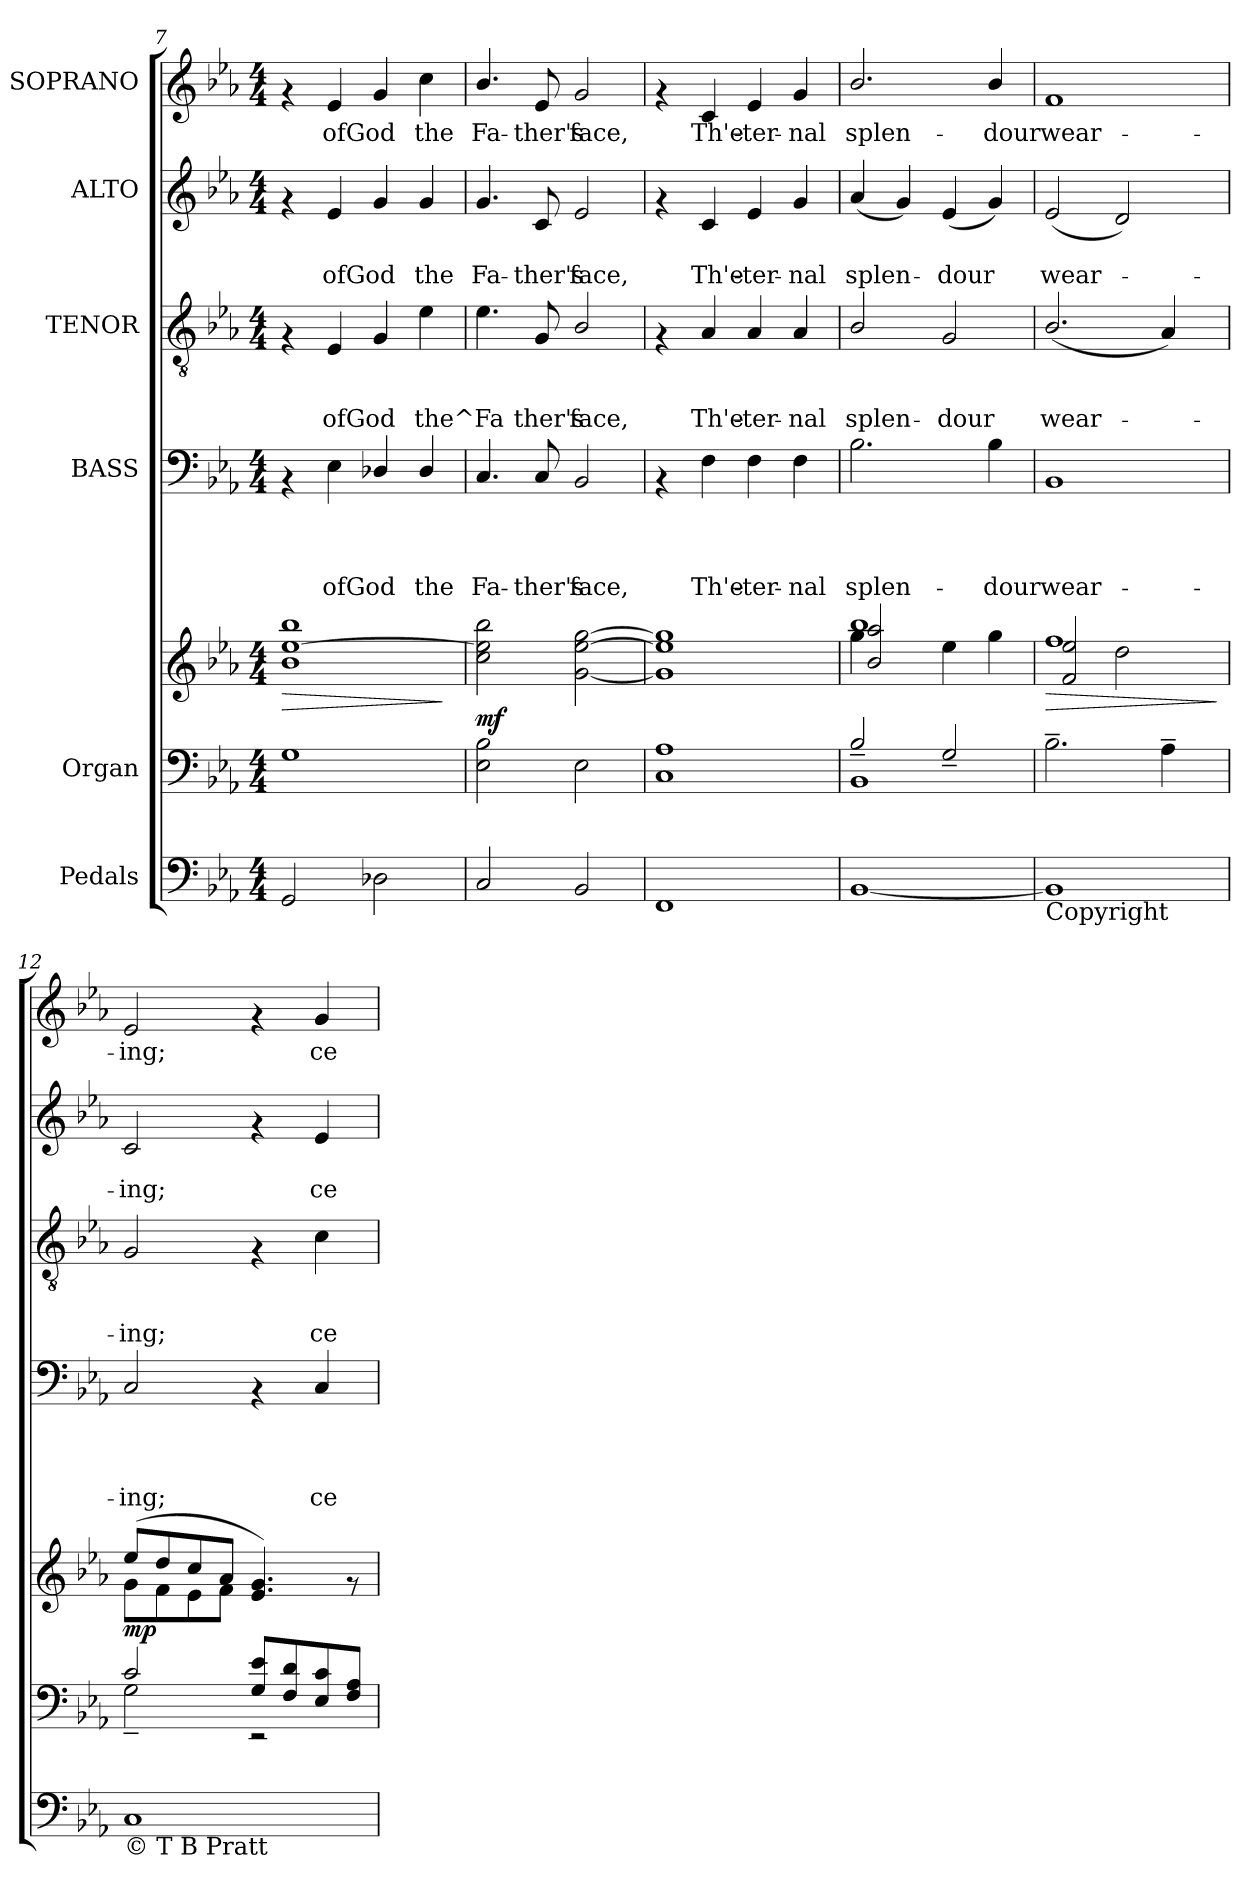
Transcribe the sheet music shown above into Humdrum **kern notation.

**kern	**kern	**kern	**dynam	**kern	**text	**text	**text	**text	**kern	**text	**text	**text	**kern	**text	**text	**kern	**text
*part6	*part5	*part5	*part5	*part4	*part4	*part4	*part4	*part4	*part3	*part3	*part3	*part3	*part2	*part2	*part2	*part1	*part1
*staff7	*staff6	*staff5	*staff5/6	*staff4	*staff4	*staff4	*staff4	*staff4	*staff3	*staff3	*staff3	*staff3	*staff2	*staff2	*staff2	*staff1	*staff1
*I"Pedals	*I"Organ	*	*	*I"BASS	*	*	*	*	*I"TENOR	*	*	*	*I"ALTO	*	*	*I"SOPRANO	*
*clefF4	*clefF4	*clefG2	*	*clefF4	*	*	*	*	*clefGv2	*	*	*	*clefG2	*	*	*clefG2	*
*k[b-e-a-]	*k[b-e-a-]	*k[b-e-a-]	*	*k[b-e-a-]	*	*	*	*	*k[b-e-a-]	*	*	*	*k[b-e-a-]	*	*	*k[b-e-a-]	*
*E-:	*E-:	*E-:	*	*E-:	*	*	*	*	*E-:	*	*	*	*E-:	*	*	*E-:	*
*M4/4	*M4/4	*M4/4	*	*M4/4	*	*	*	*	*M4/4	*	*	*	*M4/4	*	*	*M4/4	*
=7	=7	=7	=7	=7	=7	=7	=7	=7	=7	=7	=7	=7	=7	=7	=7	=7	=7
!	!	!	!LO:HP:b	!	!	!	!	!	!	!	!	!	!	!	!	!	!
2GG/	1G	1b- [<1ee- 1bb-	>	4rAA	.	.	.	.	4rF	.	.	.	4rf	.	.	4rf	.
!	!	!	!	!	!	!	!	!LO:LY:b	!	!	!	!LO:LY:b	!	!	!LO:LY:b	!	!LO:LY:b
.	.	.	.	4E-\	.	.	.	ofGod	4E-/	.	.	ofGod	4e-/	.	ofGod	4e-/	ofGod
2D-X\	.	.	.	4D-X/	.	.	.	.	4G/	.	.	.	4g/	.	.	4g/	.
!	!	!	!	!	!	!	!	!LO:LY:b	!	!	!	!LO:LY:b	!	!	!LO:LY:b	!	!LO:LY:b
.	.	.	.	4D-/	.	.	.	the	4e-\	.	.	the^Fa	4g/	.	the	4cc\	the
.	.	.	]	.	.	.	.	.	.	.	.	.	.	.	.	.	.
!!LO:LB:g=z
=8	=8	=8	=8	=8	=8	=8	=8	=8	=8	=8	=8	=8	=8	=8	=8	=8	=8
!	!	!	!LO:DY:a=2	!	!	!	!	!LO:LY:b	!	!	!	!	!	!	!LO:LY:b	!	!LO:LY:b
2C/	2E-\ 2B-\	2cc\ 2ee-\] 2bb-\	mf	4.C/	.	.	.	Fa-	4.e-\	.	.	.	4.g/	.	Fa-	4.b-/	Fa-
!	!	!	!	!	!	!	!	!LO:LY:b	!	!	!	!LO:LY:b	!	!	!LO:LY:b	!	!LO:LY:b
.	.	.	.	8C/	.	.	.	-ther's	8G/	.	.	ther's	8c/	.	-ther's	8e-/	-ther's
!	!	!	!	!	!	!	!	!LO:LY:b	!	!	!	!LO:LY:b	!	!	!LO:LY:b	!	!LO:LY:b
2BB-/	2E-\	[<2g\ [>2ee-\ [>2gg\	.	2BB-/	.	.	.	face,	2B-/	.	.	face,	2e-/	.	face,	2g/	face,
=9	=9	=9	=9	=9	=9	=9	=9	=9	=9	=9	=9	=9	=9	=9	=9	=9	=9
1FF	1C 1A-	1g] 1ee-] 1gg]	.	4rAA	.	.	.	.	4rF	.	.	.	4rf	.	.	4rf	.
!	!	!	!	!	!	!	!	!LO:LY:b	!	!	!	!LO:LY:b	!	!	!LO:LY:b	!	!LO:LY:b
.	.	.	.	4F\	.	.	.	Th'e-	4A-/	.	.	Th'e-	4c/	.	Th'e-	4c/	Th'e-
!	!	!	!	!	!	!	!	!LO:LY:b	!	!	!	!LO:LY:b	!	!	!LO:LY:b	!	!LO:LY:b
.	.	.	.	4F\	.	.	.	-ter-	4A-/	.	.	-ter-	4e-/	.	-ter-	4e-/	-ter-
!	!	!	!	!	!	!	!	!LO:LY:b	!	!	!	!LO:LY:b	!	!	!LO:LY:b	!	!LO:LY:b
.	.	.	.	4F\	.	.	.	-nal	4A-/	.	.	-nal	4g/	.	-nal	4g/	-nal
=10	=10	=10	=10	=10	=10	=10	=10	=10	=10	=10	=10	=10	=10	=10	=10	=10	=10
*	*^	*^	*	*	*	*	*	*	*	*	*	*	*	*	*	*	*
*	*	*	*	*^	*	*	*	*	*	*	*	*	*	*	*	*	*	*	*
!	!	!	!	!	!	!	!	!	!	!	!LO:LY:b	!	!	!	!LO:LY:b	!	!	!LO:LY:b	!	!LO:LY:b
[<1BB-	1BB-	2B-~>/	1bb-	2b-/ 2aa-/	4gg\	.	2.B-\	.	.	.	splen-	2B-/	.	.	splen-	(<4a-/	.	splen-	2.b-/	splen-
.	.	.	.	.	4ryy	.	.	.	.	.	.	.	.	.	.	4g/)	.	.	.	.
!	!	!	!	!	!	!	!	!	!	!	!	!	!	!	!LO:LY:b	!	!	!LO:LY:b	!	!
.	.	2G~>/	.	2ryy	4ee-\	.	.	.	.	.	.	2G/	.	.	-dour	(<4e-/	.	-dour	.	.
!	!	!	!	!	!	!	!	!	!	!	!LO:LY:b	!	!	!	!	!	!	!	!	!LO:LY:b
.	.	.	.	.	4gg\	.	4B-\	.	.	.	-dour	.	.	.	.	4g/)	.	.	4b-/	-dour
*	*v	*v	*	*	*	*	*	*	*	*	*	*	*	*	*	*	*	*	*	*
=11	=11	=11	=11	=11	=11	=11	=11	=11	=11	=11	=11	=11	=11	=11	=11	=11	=11	=11	=11
!LO:TX:b:t=Copyright	!	!	!	!	!	!	!	!	!	!	!	!	!	!	!	!	!	!	!
!	!	!	!	!	!LO:HP:b	!	!	!	!	!LO:LY:b	!	!	!	!LO:LY:b	!	!	!LO:LY:b	!	!LO:LY:b
1BB-]	2.B-~>\	2ryy	1ff	2f/ 2ee-/	>	1BB-	.	.	.	wear-	(<2.B-/	.	.	wear-	(<2e-/	.	wear-	1f	wear-
.	.	4ryy	.	2dd\	.	.	.	.	.	.	.	.	.	.	2d/)	.	.	.	.
.	4A-~>\	8ryy	.	.	.	.	.	.	.	.	4A-/)	.	.	.	.	.	.	.	.
.	.	32ryy	.	.	.	.	.	.	.	.	.	.	.	.	.	.	.	.	.
.	.	16.ryy	.	.	.	.	.	.	.	.	.	.	.	.	.	.	.	.	.
*	*	*v	*v	*v	*	*	*	*	*	*	*	*	*	*	*	*	*	*	*
.	.	.	]	.	.	.	.	.	.	.	.	.	.	.	.	.	.
=12	=12	=12	=12	=12	=12	=12	=12	=12	=12	=12	=12	=12	=12	=12	=12	=12	=12
*	*^	*^	*	*	*	*	*	*	*	*	*	*	*	*	*	*	*
!LO:TX:b:t=© T B Pratt	!	!	!	!	!	!	!	!	!	!	!	!	!	!	!	!	!	!	!
!	!	!	!	!	!LO:DY:a=2	!	!	!	!	!LO:LY:b	!	!	!	!LO:LY:b	!	!	!LO:LY:b	!	!LO:LY:b
1C	2c/	2G~<\	(>8ee-/L	8g\L	mp	2C/	.	.	.	-ing;	2G/	.	.	-ing;	2c/	.	-ing;	2e-/	-ing;
.	.	.	8dd/	8f\	.	.	.	.	.	.	.	.	.	.	.	.	.	.	.
.	.	.	8cc/	8e-\	.	.	.	.	.	.	.	.	.	.	.	.	.	.	.
.	.	.	8a-/J	8f\J	.	.	.	.	.	.	.	.	.	.	.	.	.	.	.
.	8G/ 8e-/L	2rEE	4.e-/ 4.g/)	2ryy	.	4rAA	.	.	.	.	4rF	.	.	.	4rf	.	.	4rf	.
.	8F/ 8d/	.	.	.	.	.	.	.	.	.	.	.	.	.	.	.	.	.	.
!	!	!	!	!	!	!	!	!	!	!LO:LY:b	!	!	!	!LO:LY:b	!	!	!LO:LY:b	!	!LO:LY:b
.	8E-/ 8c/	.	.	.	.	4C/	.	.	.	ce-	4c\	.	.	ce-	4e-/	.	ce-	4g/	ce-
.	8F/ 8A-/J	.	8rf	.	.	.	.	.	.	.	.	.	.	.	.	.	.	.	.
*	*v	*v	*	*	*	*	*	*	*	*	*	*	*	*	*	*	*	*	*
*	*	*v	*v	*	*	*	*	*	*	*	*	*	*	*	*	*	*	*
=	=	=	=	=	=	=	=	=	=	=	=	=	=	=	=	=	=
*-	*-	*-	*-	*-	*-	*-	*-	*-	*-	*-	*-	*-	*-	*-	*-	*-	*-
